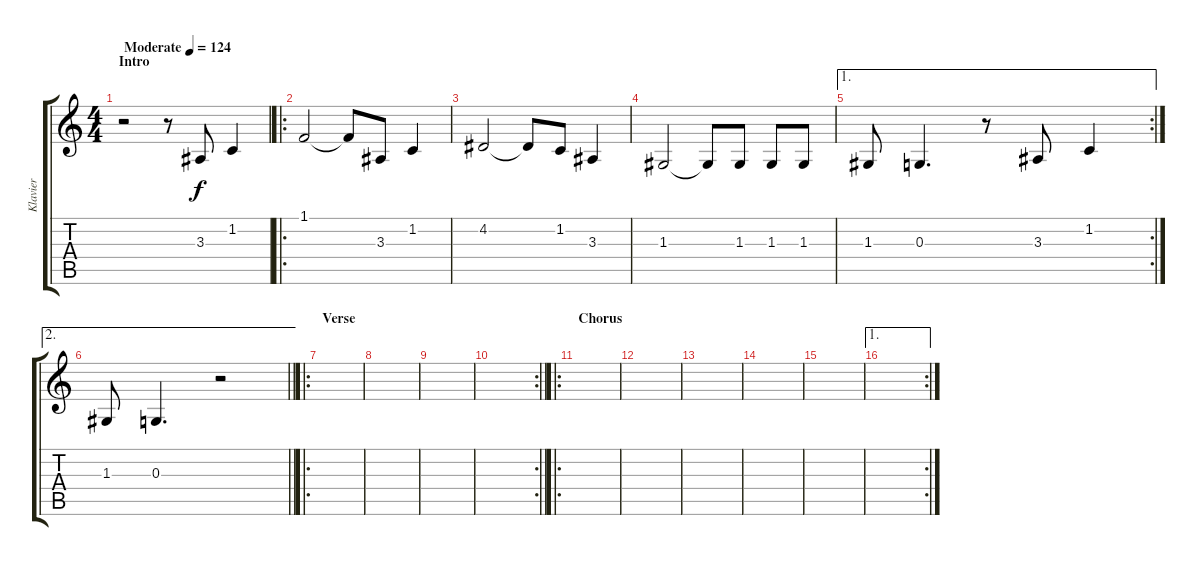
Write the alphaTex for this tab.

\track ("Klavier" "Klavier") {instrument acousticgrandpiano}
\staff {score tabs}
\tuning (E4 B3 G3 D3 A2 E2) {hide}
\ts (4 4)
\section ("" "Intro")
\tempo (124 "Moderate")
\clef g2
\ks c
r.2{dy f instrument acousticgrandpiano} r.8 3.3.8 1.2.4 |
\ro
1.1.2 1.1{t}.8 3.3.8 1.2.4 |
4.2.2 4.2{t}.8 1.2.8 3.3.4 |
1.3.2 1.3{t}.8 1.3.8 1.3.8 1.3.8 |
\ae 1
\rc 2
1.3.8 0.3.4{d} r.8 3.3.8 1.2.4 |
\ae 2
\barLineRight lightlight
1.3.8 0.3.4{d} r.2 |
\ro
\section ("" "Verse")
|
|
|
\rc 2
\barLineRight lightlight
|
\ro
\section ("" "Chorus")
|
|
|
|
|
\ae 1
\rc 2
